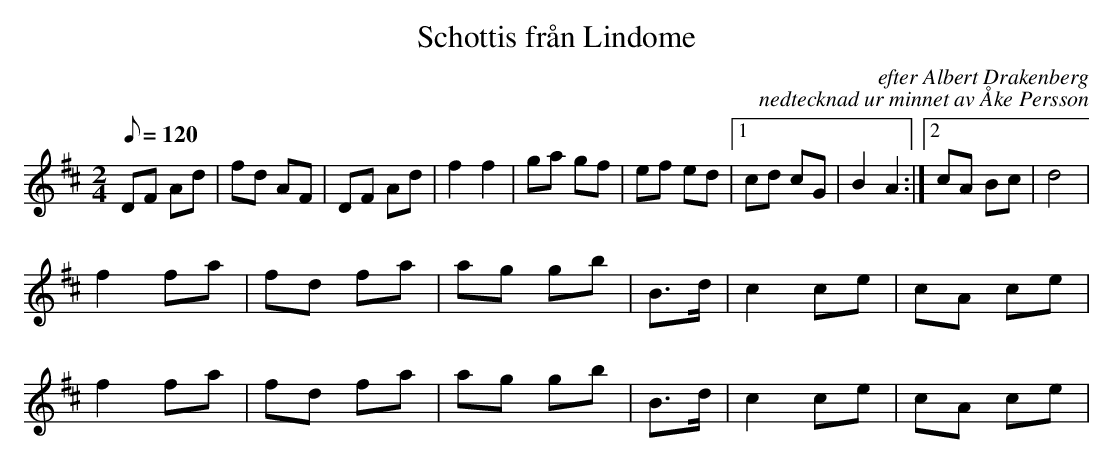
X:1
T:Schottis från Lindome
C:efter Albert Drakenberg
C:nedtecknad ur minnet av Åke Persson
M:2/4
L:1/8
K:D
Q:120
DF Ad | fd AF | DF Ad | f2 f2 | ga gf | ef ed |1 cd cG | B2 A2 :|2 cA Bc | d4 |
f2 fa | fd fa | ag gb | B>d | c2 ce | cA ce |
f2 fa | fd fa | ag gb | B>d | c2 ce | cA ce |
